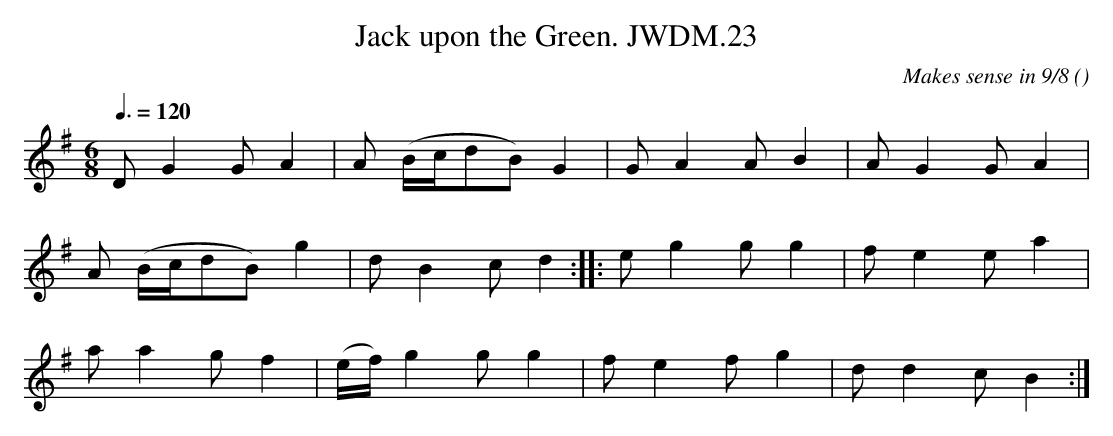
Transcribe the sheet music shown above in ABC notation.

X:1
T:Jack upon the Green. JWDM.23
M:6/8
L:1/8
Q:3/8=120
C:Makes sense in 9/8
O:
K:G
DG2GA2|A (B/c/dB) G2|G A2A B2|A G2G A2|
A (B/c/dB) g2|dB2cd2::eg2gg2|fe2ea2|
aa2 g f2|(e/f/) g2 g g2|f e2 fg2|d d2 c B2:|
